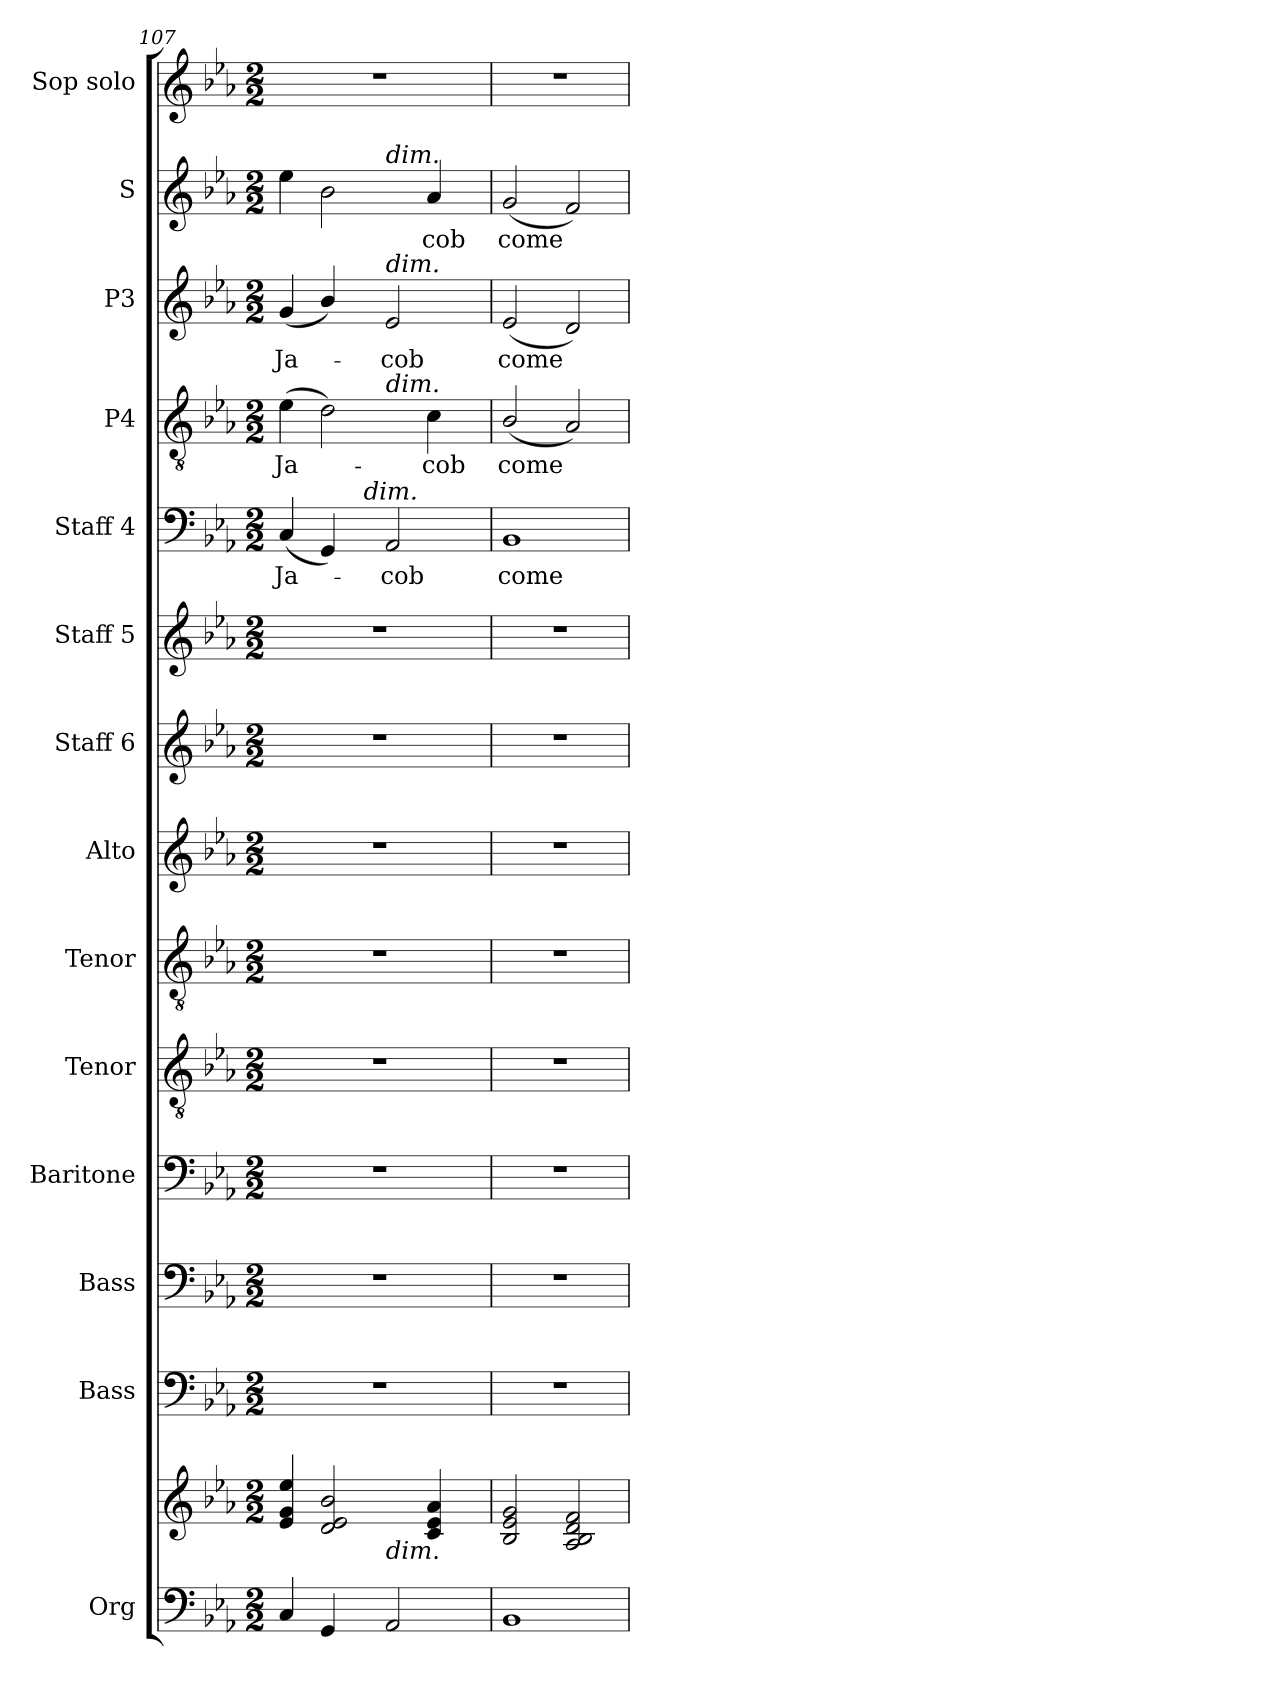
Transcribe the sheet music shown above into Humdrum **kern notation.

**kern	**kern	**kern	**kern	**kern	**kern	**kern	**kern	**kern	**kern	**kern	**text	**kern	**text	**kern	**text	**kern	**text	**kern
*part14	*part14	*part13	*part12	*part11	*part10	*part9	*part8	*part7	*part6	*part5	*part5	*part4	*part4	*part3	*part3	*part2	*part2	*part1
*staff15	*staff14	*staff13	*staff12	*staff11	*staff10	*staff9	*staff8	*staff7	*staff6	*staff5	*staff5	*staff4	*staff4	*staff3	*staff3	*staff2	*staff2	*staff1
*I"Org	*	*I"Bass	*I"Bass	*I"Baritone	*I"Tenor	*I"Tenor	*I"Alto	*I"Staff 6	*I"Staff 5	*I"Staff 4	*	*I"P4	*	*I"P3	*	*I"S	*	*I"Sop solo
*I'Org.	*	*I'B.	*I'B.	*I'Bar.	*I'T.	*I'T.	*I'A.	*I'Sta. 6	*I'Sta. 5	*I'Sta. 4	*	*	*	*	*	*	*	*I'S.
*clefF4	*clefG2	*clefF4	*clefF4	*clefF4	*clefGv2	*clefGv2	*clefG2	*clefG2	*clefG2	*clefF4	*	*clefGv2	*	*clefG2	*	*clefG2	*	*clefG2
*	*	*	*	*	*ITrd7c12	*ITrd7c12	*	*	*	*	*	*	*	*	*	*	*	*
*k[b-e-a-]	*k[b-e-a-]	*k[b-e-a-]	*k[b-e-a-]	*k[b-e-a-]	*k[b-e-a-]	*k[b-e-a-]	*k[b-e-a-]	*k[b-e-a-]	*k[b-e-a-]	*k[b-e-a-]	*	*k[b-e-a-]	*	*k[b-e-a-]	*	*k[b-e-a-]	*	*k[b-e-a-]
*E-:	*E-:	*E-:	*E-:	*E-:	*E-:	*E-:	*E-:	*E-:	*E-:	*E-:	*	*E-:	*	*E-:	*	*E-:	*	*E-:
*M2/2	*M2/2	*M2/2	*M2/2	*M2/2	*M2/2	*M2/2	*M2/2	*M2/2	*M2/2	*M2/2	*	*M2/2	*	*M2/2	*	*M2/2	*	*M2/2
=107	=107	=107	=107	=107	=107	=107	=107	=107	=107	=107	=107	=107	=107	=107	=107	=107	=107	=107
!	!	!	!	!	!	!	!	!	!	!	!LO:LY:b:color=#000000	!	!	!	!	!	!	!
!	!	!	!	!	!	!	!	!	!	!	!	!	!LO:LY:b:color=#000000	!	!	!	!	!
!	!	!	!	!	!	!	!	!	!	!	!	!	!	!	!LO:LY:b:color=#000000	!	!	!
*	*^	*	*	*	*	*	*	*	*	*^	*	*^	*	*	*	*^	*	*
4Ci/	4e-i/ 4gi 4ee-i	2ryy	1r	1r	1r	1r	1r	1r	1r	1r	(4Ci/	4ryy	Ja-	(4e-i\	2ryy	Ja-	(4gi/	Ja-	4ee-i\	2ryy	.	1r
4GGi/	2di/ 2e-i 2b-i	.	.	.	.	.	.	.	.	.	4GGi/)	8ryy	.	2di\)	.	.	4b-i/)	.	2b-i\	.	.	.
.	.	.	.	.	.	.	.	.	.	.	.	32ryy	.	.	.	.	.	.	.	.	.	.
.	.	.	.	.	.	.	.	.	.	.	.	256.ryy	.	.	.	.	.	.	.	.	.	.
!	!	!	!	!	!	!	!	!	!	!	!	!LO:TX:a:i:t=dim.	!	!	!	!	!	!	!	!	!	!
.	.	.	.	.	.	.	.	.	.	.	.	2ryy	.	.	.	.	.	.	.	.	.	.
!	!	!	!	!	!	!	!	!	!	!	!	!	!LO:LY:b:color=#000000	!	!	!	!	!	!	!	!	!
!	!	!	!	!	!	!	!	!	!	!	!	!	!	!	!	!	!	!	!	!LO:TX:a:i:t=dim.	!	!
!	!	!	!	!	!	!	!	!	!	!	!	!	!	!	!	!	!LO:TX:a:i:t=dim.	!	!	!	!	!
!	!	!	!	!	!	!	!	!	!	!	!	!	!	!	!LO:TX:a:i:t=dim.	!	!	!	!	!	!	!
!	!	!LO:TX:b:i:t=dim.	!	!	!	!	!	!	!	!	!	!	!	!	!	!	!	!	!	!	!	!
!	!	!	!	!	!	!	!	!	!	!	!	!	!	!	!	!	!	!LO:LY:b:color=#000000	!	!	!	!
2AA-i/	.	2ryy	.	.	.	.	.	.	.	.	2AA-i/	.	-cob	.	2ryy	.	2e-i/	-cob	.	2ryy	.	.
!	!	!	!	!	!	!	!	!	!	!	!	!	!	!	!	!LO:LY:b:color=#000000	!	!	!	!	!	!
!	!	!	!	!	!	!	!	!	!	!	!	!	!	!	!	!	!	!	!	!	!LO:LY:b:color=#000000	!
.	4ci/ 4e-i 4a-i	.	.	.	.	.	.	.	.	.	.	.	.	4ci\	.	-cob	.	.	4a-i/	.	-cob	.
.	.	.	.	.	.	.	.	.	.	.	.	16ryy	.	.	.	.	.	.	.	.	.	.
.	.	.	.	.	.	.	.	.	.	.	.	64ryy	.	.	.	.	.	.	.	.	.	.
.	.	.	.	.	.	.	.	.	.	.	.	128ryy	.	.	.	.	.	.	.	.	.	.
.	.	.	.	.	.	.	.	.	.	.	.	512ryy	.	.	.	.	.	.	.	.	.	.
*	*	*	*	*	*	*	*	*	*	*	*v	*v	*	*	*	*	*	*	*v	*v	*	*
*	*v	*v	*	*	*	*	*	*	*	*	*	*	*v	*v	*	*	*	*	*	*
=108	=108	=108	=108	=108	=108	=108	=108	=108	=108	=108	=108	=108	=108	=108	=108	=108	=108	=108
*	*^	*	*	*	*	*	*	*	*	*^	*	*^	*	*	*	*^	*	*
!	!	!	!	!	!	!	!	!	!	!	!	!	!LO:LY:b:color=#000000	!	!	!	!	!	!	!	!	!
*	*	*	*	*	*	*	*	*	*	*	*v	*v	*	*	*	*	*	*	*v	*v	*	*
*	*v	*v	*	*	*	*	*	*	*	*	*	*	*v	*v	*	*	*	*	*	*
*	*^	*	*	*	*	*	*	*	*	*^	*	*^	*	*	*	*^	*	*
!	!	!	!	!	!	!	!	!	!	!	!	!	!	!	!	!LO:LY:b:color=#000000	!	!	!	!	!	!
*	*	*	*	*	*	*	*	*	*	*	*v	*v	*	*	*	*	*	*	*v	*v	*	*
*	*v	*v	*	*	*	*	*	*	*	*	*	*	*v	*v	*	*	*	*	*	*
*	*^	*	*	*	*	*	*	*	*	*^	*	*^	*	*	*	*^	*	*
!	!	!	!	!	!	!	!	!	!	!	!	!	!	!	!	!	!	!LO:LY:b:color=#000000	!	!	!	!
*	*	*	*	*	*	*	*	*	*	*	*v	*v	*	*	*	*	*	*	*v	*v	*	*
*	*v	*v	*	*	*	*	*	*	*	*	*	*	*v	*v	*	*	*	*	*	*
*	*^	*	*	*	*	*	*	*	*	*^	*	*^	*	*	*	*^	*	*
!	!	!	!	!	!	!	!	!	!	!	!	!	!	!	!	!	!	!	!	!	!LO:LY:b:color=#000000	!
*	*	*	*	*	*	*	*	*	*	*	*v	*v	*	*	*	*	*	*	*v	*v	*	*
*	*v	*v	*	*	*	*	*	*	*	*	*	*	*v	*v	*	*	*	*	*	*
1BB-i	2B-i/ 2e-i 2gi	1r	1r	1r	1r	1r	1r	1r	1r	1BB-i	come	(2B-i/	come	(2e-i/	come	(2gi/	come	1r
.	2A-i/ 2B-i 2di 2fi	.	.	.	.	.	.	.	.	.	.	2A-i/)	.	2di/)	.	2fi/)	.	.
=	=	=	=	=	=	=	=	=	=	=	=	=	=	=	=	=	=	=
*-	*-	*-	*-	*-	*-	*-	*-	*-	*-	*-	*-	*-	*-	*-	*-	*-	*-	*-
